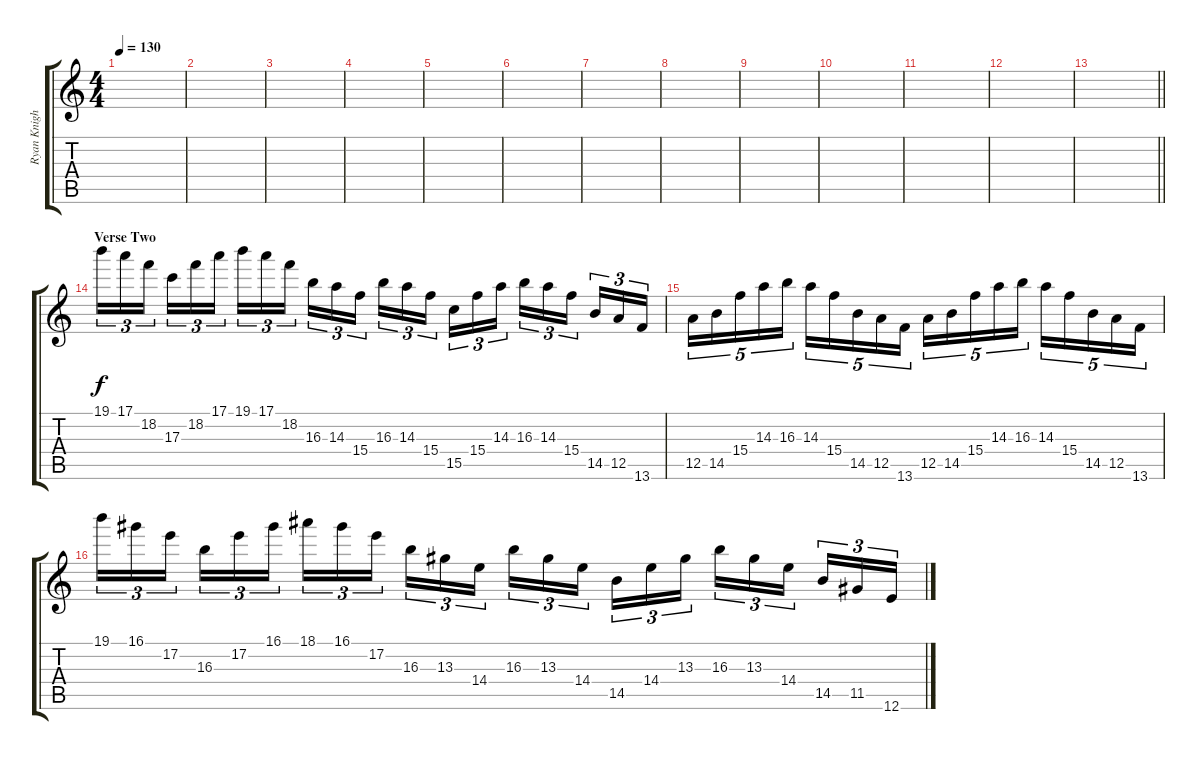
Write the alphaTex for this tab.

\track ("Ryan Knight Lead" "Ryan Knigh") {instrument distortionguitar}
\staff {score tabs}
\tuning (E4 B3 G3 D3 A2 E2) {hide}
\ts (4 4)
\tempo 130
\clef g2
\ks c
|
|
|
|
|
|
|
|
|
|
|
|
\barLineRight lightlight
|
\section ("" "Verse Two")
19.1.16{tu (3 2) balance 13} 17.1.16{tu (3 2)} 18.2.16{tu (3 2) beam splitsecondary} 17.3.16{tu (3 2)} 18.2.16{tu (3 2)} 17.1.16{tu (3 2)} 19.1.16{tu (3 2)} 17.1.16{tu (3 2)} 18.2.16{tu (3 2) beam splitsecondary} 16.3.16{tu (3 2)} 14.3.16{tu (3 2)} 15.4.16{tu (3 2)} 16.3.16{tu (3 2)} 14.3.16{tu (3 2)} 15.4.16{tu (3 2) beam splitsecondary} 15.5.16{tu (3 2)} 15.4.16{tu (3 2)} 14.3.16{tu (3 2)} 16.3.16{tu (3 2)} 14.3.16{tu (3 2)} 15.4.16{tu (3 2) beam splitsecondary} 14.5.16{tu (3 2)} 12.5.16{tu (3 2)} 13.6.16{tu (3 2)} |
12.5.16{tu (5 4)} 14.5.16{tu (5 4)} 15.4.16{tu (5 4)} 14.3.16{tu (5 4)} 16.3.16{tu (5 4)} 14.3.16{tu (5 4)} 15.4.16{tu (5 4)} 14.5.16{tu (5 4)} 12.5.16{tu (5 4)} 13.6.16{tu (5 4)} 12.5.16{tu (5 4)} 14.5.16{tu (5 4)} 15.4.16{tu (5 4)} 14.3.16{tu (5 4)} 16.3.16{tu (5 4)} 14.3.16{tu (5 4)} 15.4.16{tu (5 4)} 14.5.16{tu (5 4)} 12.5.16{tu (5 4)} 13.6.16{tu (5 4)} |
19.1.16{tu (3 2)} 16.1.16{tu (3 2)} 17.2.16{tu (3 2) beam splitsecondary} 16.3.16{tu (3 2)} 17.2.16{tu (3 2)} 16.1.16{tu (3 2)} 18.1.16{tu (3 2)} 16.1.16{tu (3 2)} 17.2.16{tu (3 2) beam splitsecondary} 16.3.16{tu (3 2)} 13.3.16{tu (3 2)} 14.4.16{tu (3 2)} 16.3.16{tu (3 2)} 13.3.16{tu (3 2)} 14.4.16{tu (3 2) beam splitsecondary} 14.5.16{tu (3 2)} 14.4.16{tu (3 2)} 13.3.16{tu (3 2)} 16.3.16{tu (3 2)} 13.3.16{tu (3 2)} 14.4.16{tu (3 2) beam splitsecondary} 14.5.16{tu (3 2)} 11.5.16{tu (3 2)} 12.6.16{tu (3 2)}
